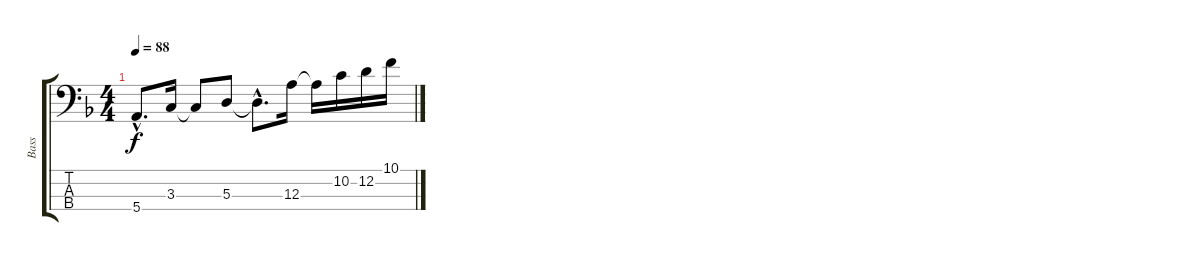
\track ("Bass" "Bass") {instrument electricbassfinger}
\staff {score tabs}
\tuning (G2 D2 A1 E1) {hide}
\ts (4 4)
\tempo 88
\clef f4
\ks dminor
5.4{hac}.8{d dy f} 3.3.16 3.3{t}.8 5.3.8 5.3{hac t}.8{d} 12.3.16 12.3{t}.16 10.2.16 12.2.16 10.1.16
